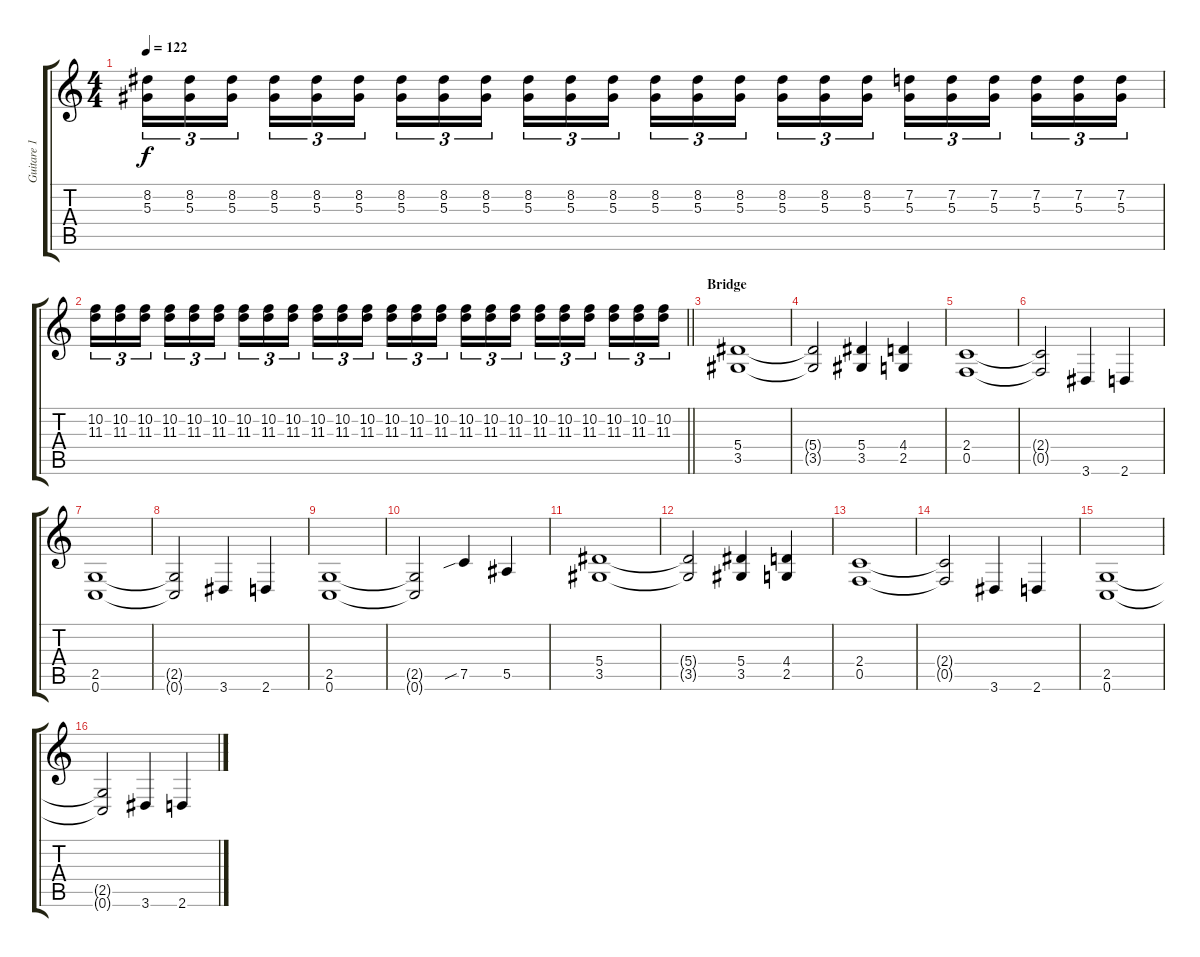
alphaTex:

\track ("Guitare 1" "Guitare 1") {instrument acousticguitarsteel}
\staff {score tabs}
\tuning (C4 G3 Eb3 Bb2 F2 C2) {hide}
\ts (4 4)
\tempo 122
\clef g2
\ks c
(8.2 5.3).16{tu (3 2) dy f} (8.2 5.3).16{tu (3 2)} (8.2 5.3).16{tu (3 2) beam splitsecondary} (8.2 5.3).16{tu (3 2)} (8.2 5.3).16{tu (3 2)} (8.2 5.3).16{tu (3 2)} (8.2 5.3).16{tu (3 2)} (8.2 5.3).16{tu (3 2)} (8.2 5.3).16{tu (3 2) beam splitsecondary} (8.2 5.3).16{tu (3 2)} (8.2 5.3).16{tu (3 2)} (8.2 5.3).16{tu (3 2)} (8.2 5.3).16{tu (3 2)} (8.2 5.3).16{tu (3 2)} (8.2 5.3).16{tu (3 2) beam splitsecondary} (8.2 5.3).16{tu (3 2)} (8.2 5.3).16{tu (3 2)} (8.2 5.3).16{tu (3 2)} (7.2 5.3).16{tu (3 2)} (7.2 5.3).16{tu (3 2)} (7.2 5.3).16{tu (3 2) beam splitsecondary} (7.2 5.3).16{tu (3 2)} (7.2 5.3).16{tu (3 2)} (7.2 5.3).16{tu (3 2)} |
\barLineRight lightlight
(10.2 11.3).16{tu (3 2)} (10.2 11.3).16{tu (3 2)} (10.2 11.3).16{tu (3 2) beam splitsecondary} (10.2 11.3).16{tu (3 2)} (10.2 11.3).16{tu (3 2)} (10.2 11.3).16{tu (3 2)} (10.2 11.3).16{tu (3 2)} (10.2 11.3).16{tu (3 2)} (10.2 11.3).16{tu (3 2) beam splitsecondary} (10.2 11.3).16{tu (3 2)} (10.2 11.3).16{tu (3 2)} (10.2 11.3).16{tu (3 2)} (10.2 11.3).16{tu (3 2)} (10.2 11.3).16{tu (3 2)} (10.2 11.3).16{tu (3 2) beam splitsecondary} (10.2 11.3).16{tu (3 2)} (10.2 11.3).16{tu (3 2)} (10.2 11.3).16{tu (3 2)} (10.2 11.3).16{tu (3 2)} (10.2 11.3).16{tu (3 2)} (10.2 11.3).16{tu (3 2) beam splitsecondary} (10.2 11.3).16{tu (3 2)} (10.2 11.3).16{tu (3 2)} (10.2 11.3).16{tu (3 2)} |
\section ("" "Bridge")
(5.4 3.5).1 |
(5.4{t} 3.5{t}).2 (5.4 3.5).4 (4.4 2.5).4 |
(2.4 0.5).1 |
(2.4{t} 0.5{t}).2 3.6.4 2.6.4 |
(2.5 0.6).1 |
(2.5{t} 0.6{t}).2 3.6.4 2.6.4 |
(2.5 0.6).1 |
(2.5{t} 0.6{t}).2 7.5{sib}.4 5.5.4 |
(5.4 3.5).1 |
(5.4{t} 3.5{t}).2 (5.4 3.5).4 (4.4 2.5).4 |
(2.4 0.5).1 |
(2.4{t} 0.5{t}).2 3.6.4 2.6.4 |
(2.5 0.6).1 |
(2.5{t} 0.6{t}).2 3.6.4 2.6.4
